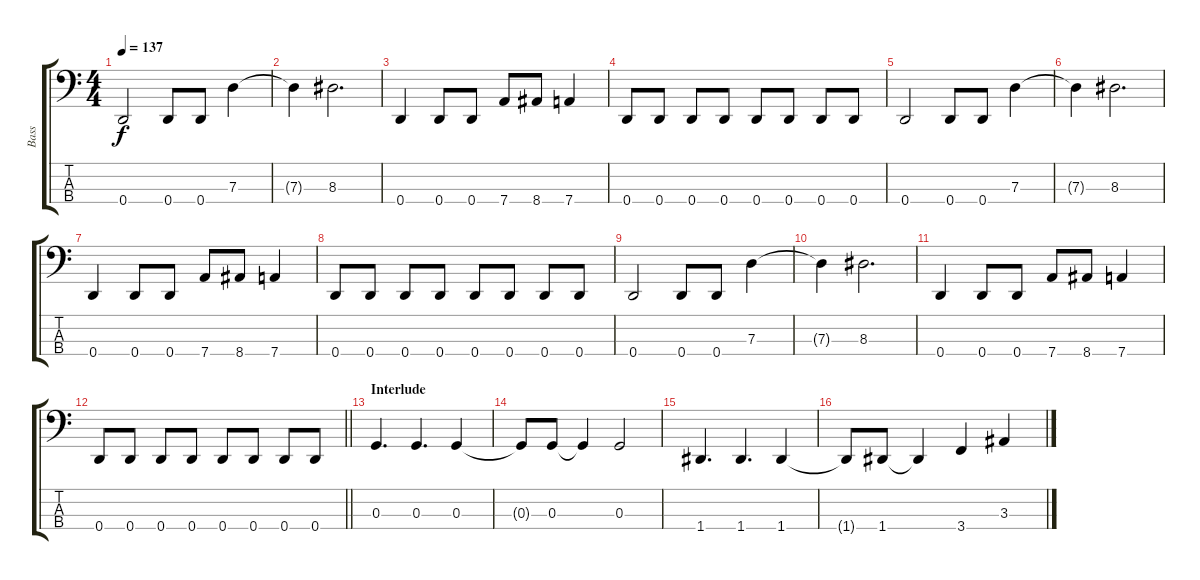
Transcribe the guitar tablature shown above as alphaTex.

\track ("Bass" "Bass") {instrument electricbassfinger}
\staff {score tabs}
\tuning (F2 C2 G1 D1) {hide}
\ts (4 4)
\tempo 137
\clef f4
\ks c
0.4.2{dy f} 0.4.8 0.4.8 7.3.4 |
7.3{t}.4 8.3.2{d} |
0.4.4 0.4.8 0.4.8 7.4.8 8.4.8 7.4.4 |
0.4.8 0.4.8 0.4.8 0.4.8 0.4.8 0.4.8 0.4.8 0.4.8 |
0.4.2 0.4.8 0.4.8 7.3.4 |
7.3{t}.4 8.3.2{d} |
0.4.4 0.4.8 0.4.8 7.4.8 8.4.8 7.4.4 |
0.4.8 0.4.8 0.4.8 0.4.8 0.4.8 0.4.8 0.4.8 0.4.8 |
0.4.2 0.4.8 0.4.8 7.3.4 |
7.3{t}.4 8.3.2{d} |
0.4.4 0.4.8 0.4.8 7.4.8 8.4.8 7.4.4 |
\barLineRight lightlight
0.4.8 0.4.8 0.4.8 0.4.8 0.4.8 0.4.8 0.4.8 0.4.8 |
\section ("" "Interlude")
0.3.4{d} 0.3.4{d} 0.3.4 |
0.3{t}.8 0.3.8 0.3{t}.4 0.3.2 |
1.4.4{d} 1.4.4{d} 1.4.4 |
1.4{t}.8 1.4.8 1.4{t}.4 3.4.4 3.3.4
